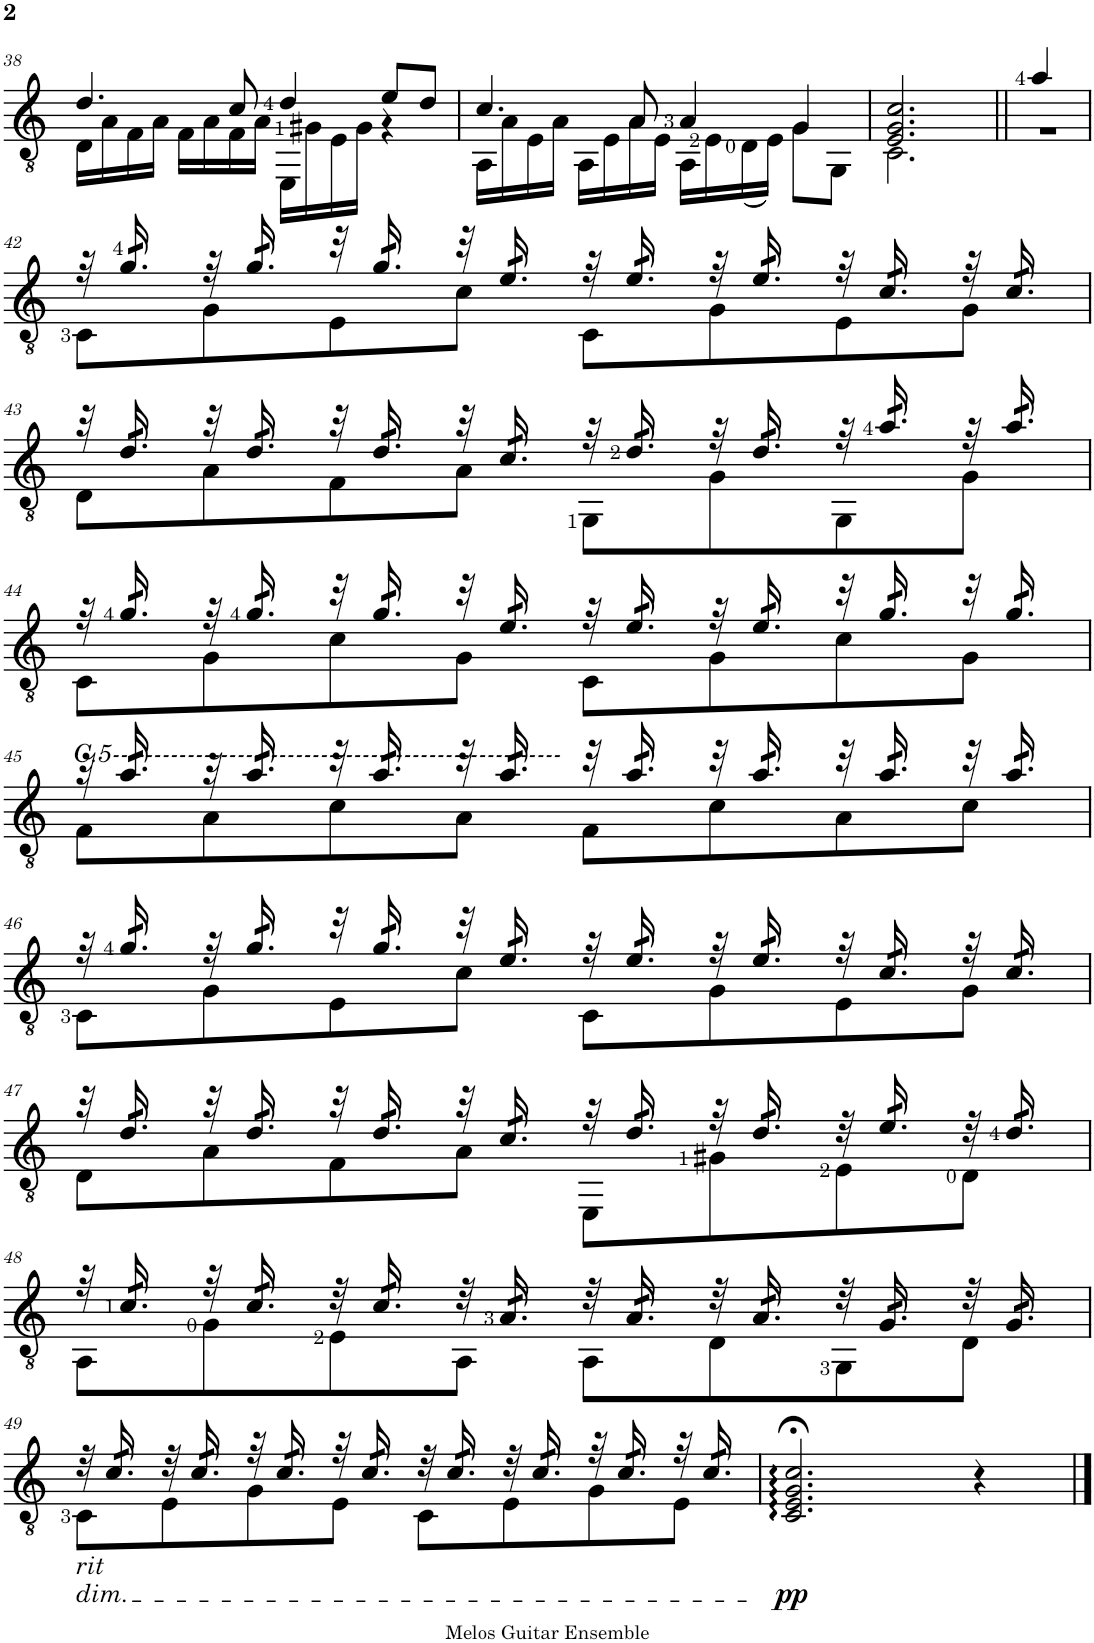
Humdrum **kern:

**kern	**dynam
*part1	*part1
*staff1	*staff1
*I"클래식 기타	*
!!LO:PB:g=z
*clefGv2	*
*k[]	*
*M4/4	*
=38	=38
*^	*
4.d/	16D\LL	.
.	16A\	.
.	16F\	.
.	16A\JJ	.
.	16F\LL	.
.	16A\	.
8c/	16F\	.
.	16A\JJ	.
4d/	16EE\LL	.
.	16G#X\	.
.	16E\	.
.	16G#\JJ	.
8e/L	4r	.
8d/J	.	.
=39	=39	=39
4.c/	16AA\LL	.
.	16A\	.
.	16E\	.
.	16A\JJ	.
.	16AA\LL	.
.	16E\	.
8A/	16A\	.
.	16E\JJ	.
4A/	16AA\LL	.
.	16E\	.
.	(16D\	.
.	16E\JJ)	.
4G/	8G\L	.
.	8GG\J	.
=40	=40	=40
2.E/ 2.G/ 2.c/	2.C\	.
=41||	=41||	=41||
4a/	1r	.
2.ryy	.	.
!!LO:LB:g=z	!!
=42	=42	=42
32r	8C\L	.
*tremolo	*	*
32g/	.	.
32g/	.	.
32g/	.	.
*Xtremolo	*	*
32r	8G\	.
*tremolo	*	*
32g/	.	.
32g/	.	.
32g/	.	.
*Xtremolo	*	*
32r	8E\	.
*tremolo	*	*
32g/	.	.
32g/	.	.
32g/	.	.
*Xtremolo	*	*
32r	8c\J	.
*tremolo	*	*
32e/	.	.
32e/	.	.
32e/	.	.
*Xtremolo	*	*
32r	8C\L	.
*tremolo	*	*
32e/	.	.
32e/	.	.
32e/	.	.
*Xtremolo	*	*
32r	8G\	.
*tremolo	*	*
32e/	.	.
32e/	.	.
32e/	.	.
*Xtremolo	*	*
32r	8E\	.
*tremolo	*	*
32c/	.	.
32c/	.	.
32c/	.	.
*Xtremolo	*	*
32r	8G\J	.
*tremolo	*	*
32c/	.	.
32c/	.	.
32c/	.	.
*Xtremolo	*	*
!!LO:LB:g=z	!!
=43	=43	=43
32r	8D\L	.
*tremolo	*	*
32d/	.	.
32d/	.	.
32d/	.	.
*Xtremolo	*	*
32r	8A\	.
*tremolo	*	*
32d/	.	.
32d/	.	.
32d/	.	.
*Xtremolo	*	*
32r	8F\	.
*tremolo	*	*
32d/	.	.
32d/	.	.
32d/	.	.
*Xtremolo	*	*
32r	8A\J	.
*tremolo	*	*
32c/	.	.
32c/	.	.
32c/	.	.
*Xtremolo	*	*
32r	8GG\L	.
*tremolo	*	*
32d/	.	.
32d/	.	.
32d/	.	.
*Xtremolo	*	*
32r	8G\	.
*tremolo	*	*
32d/	.	.
32d/	.	.
32d/	.	.
*Xtremolo	*	*
32r	8GG\	.
*tremolo	*	*
32a/	.	.
32a/	.	.
32a/	.	.
*Xtremolo	*	*
32r	8G\J	.
*tremolo	*	*
32a/	.	.
32a/	.	.
32a/	.	.
*Xtremolo	*	*
!!LO:LB:g=z	!!
=44	=44	=44
32r	8C\L	.
*tremolo	*	*
32g/	.	.
32g/	.	.
32g/	.	.
*Xtremolo	*	*
32r	8G\	.
*tremolo	*	*
32g/	.	.
32g/	.	.
32g/	.	.
*Xtremolo	*	*
32r	8c\	.
*tremolo	*	*
32g/	.	.
32g/	.	.
32g/	.	.
*Xtremolo	*	*
32r	8G\J	.
*tremolo	*	*
32e/	.	.
32e/	.	.
32e/	.	.
*Xtremolo	*	*
32r	8C\L	.
*tremolo	*	*
32e/	.	.
32e/	.	.
32e/	.	.
*Xtremolo	*	*
32r	8G\	.
*tremolo	*	*
32e/	.	.
32e/	.	.
32e/	.	.
*Xtremolo	*	*
32r	8c\	.
*tremolo	*	*
32g/	.	.
32g/	.	.
32g/	.	.
*Xtremolo	*	*
32r	8G\J	.
*tremolo	*	*
32g/	.	.
32g/	.	.
32g/	.	.
*Xtremolo	*	*
!!LO:LB:g=z	!!
=45	=45	=45
!LO:TX:b:i:t=C.5------------------------------------------------------	!	!
32r	8F\L	.
*tremolo	*	*
32a/	.	.
32a/	.	.
32a/	.	.
*Xtremolo	*	*
32r	8A\	.
*tremolo	*	*
32a/	.	.
32a/	.	.
32a/	.	.
*Xtremolo	*	*
32r	8c\	.
*tremolo	*	*
32a/	.	.
32a/	.	.
32a/	.	.
*Xtremolo	*	*
32r	8A\J	.
*tremolo	*	*
32a/	.	.
32a/	.	.
32a/	.	.
*Xtremolo	*	*
32r	8F\L	.
*tremolo	*	*
32a/	.	.
32a/	.	.
32a/	.	.
*Xtremolo	*	*
32r	8c\	.
*tremolo	*	*
32a/	.	.
32a/	.	.
32a/	.	.
*Xtremolo	*	*
32r	8A\	.
*tremolo	*	*
32a/	.	.
32a/	.	.
32a/	.	.
*Xtremolo	*	*
32r	8c\J	.
*tremolo	*	*
32a/	.	.
32a/	.	.
32a/	.	.
*Xtremolo	*	*
!!LO:LB:g=z	!!
=46	=46	=46
32r	8C\L	.
*tremolo	*	*
32g/	.	.
32g/	.	.
32g/	.	.
*Xtremolo	*	*
32r	8G\	.
*tremolo	*	*
32g/	.	.
32g/	.	.
32g/	.	.
*Xtremolo	*	*
32r	8E\	.
*tremolo	*	*
32g/	.	.
32g/	.	.
32g/	.	.
*Xtremolo	*	*
32r	8c\J	.
*tremolo	*	*
32e/	.	.
32e/	.	.
32e/	.	.
*Xtremolo	*	*
32r	8C\L	.
*tremolo	*	*
32e/	.	.
32e/	.	.
32e/	.	.
*Xtremolo	*	*
32r	8G\	.
*tremolo	*	*
32e/	.	.
32e/	.	.
32e/	.	.
*Xtremolo	*	*
32r	8E\	.
*tremolo	*	*
32c/	.	.
32c/	.	.
32c/	.	.
*Xtremolo	*	*
32r	8G\J	.
*tremolo	*	*
32c/	.	.
32c/	.	.
32c/	.	.
*Xtremolo	*	*
!!LO:LB:g=z	!!
=47	=47	=47
32r	8D\L	.
*tremolo	*	*
32d/	.	.
32d/	.	.
32d/	.	.
*Xtremolo	*	*
32r	8A\	.
*tremolo	*	*
32d/	.	.
32d/	.	.
32d/	.	.
*Xtremolo	*	*
32r	8F\	.
*tremolo	*	*
32d/	.	.
32d/	.	.
32d/	.	.
*Xtremolo	*	*
32r	8A\J	.
*tremolo	*	*
32c/	.	.
32c/	.	.
32c/	.	.
*Xtremolo	*	*
32r	8EE\L	.
*tremolo	*	*
32d/	.	.
32d/	.	.
32d/	.	.
*Xtremolo	*	*
32r	8G#X\	.
*tremolo	*	*
32d/	.	.
32d/	.	.
32d/	.	.
*Xtremolo	*	*
32r	8E\	.
*tremolo	*	*
32e/	.	.
32e/	.	.
32e/	.	.
*Xtremolo	*	*
32r	8D\J	.
*tremolo	*	*
32d/	.	.
32d/	.	.
32d/	.	.
*Xtremolo	*	*
!!LO:LB:g=z	!!
=48	=48	=48
32r	8AA\L	.
*tremolo	*	*
32c/	.	.
32c/	.	.
32c/	.	.
*Xtremolo	*	*
32r	8G\	.
*tremolo	*	*
32c/	.	.
32c/	.	.
32c/	.	.
*Xtremolo	*	*
32r	8E\	.
*tremolo	*	*
32c/	.	.
32c/	.	.
32c/	.	.
*Xtremolo	*	*
32r	8AA\J	.
*tremolo	*	*
32A/	.	.
32A/	.	.
32A/	.	.
*Xtremolo	*	*
32r	8AA\L	.
*tremolo	*	*
32A/	.	.
32A/	.	.
32A/	.	.
*Xtremolo	*	*
32r	8D\	.
*tremolo	*	*
32A/	.	.
32A/	.	.
32A/	.	.
*Xtremolo	*	*
32r	8GG\	.
*tremolo	*	*
32G/	.	.
32G/	.	.
32G/	.	.
*Xtremolo	*	*
32r	8D\J	.
*tremolo	*	*
32G/	.	.
32G/	.	.
32G/	.	.
*Xtremolo	*	*
!!LO:LB:g=z	!!
=49	=49	=49
!LO:TX:b:i:t=rit	!	!
!LO:TX:b:i:t=dim.	!	!
32r	8C\L	.
*tremolo	*	*
32c/	.	.
32c/	.	.
32c/	.	.
*Xtremolo	*	*
32r	8E\	.
*tremolo	*	*
32c/	.	.
32c/	.	.
32c/	.	.
*Xtremolo	*	*
32r	8G\	.
*tremolo	*	*
32c/	.	.
32c/	.	.
32c/	.	.
*Xtremolo	*	*
32r	8E\J	.
*tremolo	*	*
32c/	.	.
32c/	.	.
32c/	.	.
*Xtremolo	*	*
32r	8C\L	.
*tremolo	*	*
32c/	.	.
32c/	.	.
32c/	.	.
*Xtremolo	*	*
32r	8E\	.
*tremolo	*	*
32c/	.	.
32c/	.	.
32c/	.	.
*Xtremolo	*	*
32r	8G\	.
*tremolo	*	*
32c/	.	.
32c/	.	.
32c/	.	.
*Xtremolo	*	*
32r	8E\J	.
*tremolo	*	*
32c/	.	.
32c/	.	.
32c/	.	.
*Xtremolo	*	*
*v	*v	*
=50	=50
!	!LO:DY:b
2.C/:;< 2.E/:;< 2.G/:;< 2.c/:;<	pp
4r	.
==	==
*-	*-
